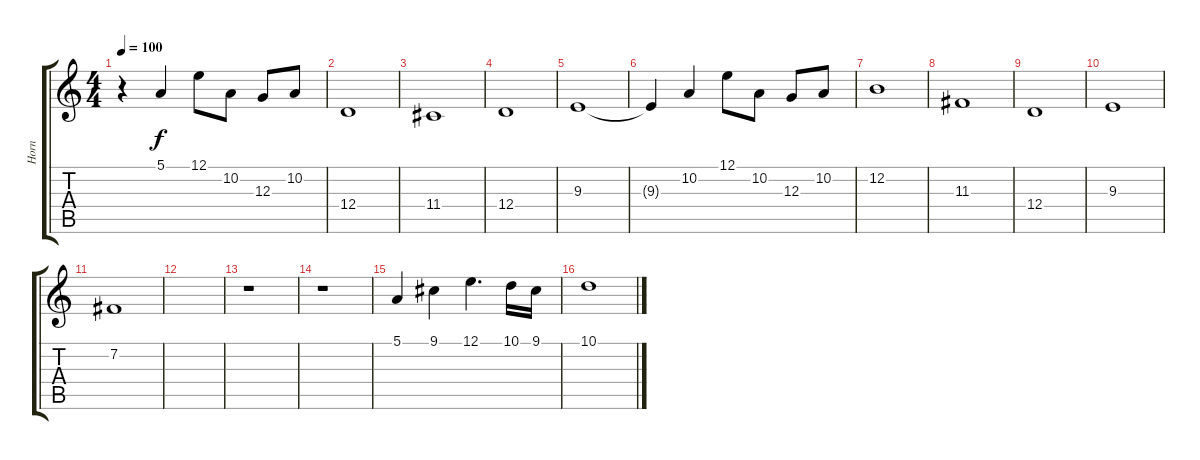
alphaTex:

\track ("Horn" "Horn") {instrument frenchhorn}
\staff {score tabs}
\tuning (E4 B3 G3 D3 A2 E2) {hide}
\ts (4 4)
\tempo 100
\clef g2
\ks c
r.4{dy f} 5.1.4{volume 12} 12.1.8 10.2.8 12.3.8 10.2.8 |
12.4.1{volume 12} |
11.4.1{volume 13} |
12.4.1 |
9.3.1 |
9.3{t}.4 10.2.4 12.1.8 10.2.8 12.3.8 10.2.8 |
12.2.1 |
11.3.1 |
12.4.1 |
9.3.1 |
7.2.1 |
|
r.1 |
r.1 |
5.1.4 9.1.4 12.1.4{d} 10.1.16 9.1.16 |
10.1.1
